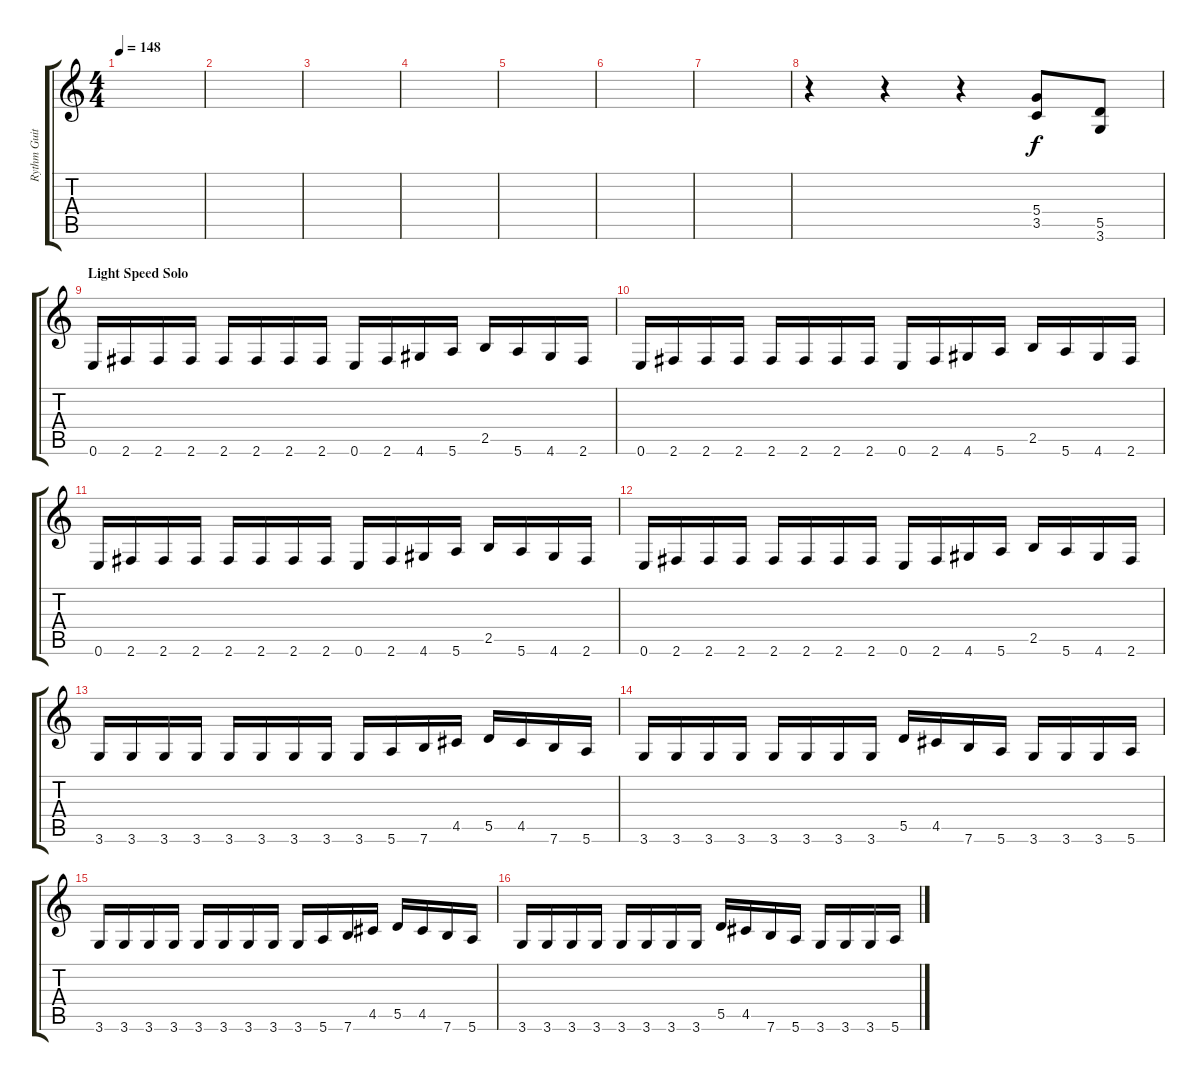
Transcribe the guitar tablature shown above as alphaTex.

\track ("Rythm Guitar" "Rythm Guit") {instrument distortionguitar}
\staff {score tabs}
\tuning (E4 B3 G3 D3 A2 E2) {hide}
\ts (4 4)
\tempo 148
\clef g2
\ks c
|
|
|
|
|
|
|
r.4 r.4 r.4 (5.4 3.5).8 (5.5 3.6).8 |
\section ("" "Light Speed Solo")
0.6.16 2.6.16 2.6.16 2.6.16 2.6.16 2.6.16 2.6.16 2.6.16 0.6.16 2.6.16 4.6.16 5.6.16 2.5.16 5.6.16 4.6.16 2.6.16 |
0.6.16 2.6.16 2.6.16 2.6.16 2.6.16 2.6.16 2.6.16 2.6.16 0.6.16 2.6.16 4.6.16 5.6.16 2.5.16 5.6.16 4.6.16 2.6.16 |
0.6.16 2.6.16 2.6.16 2.6.16 2.6.16 2.6.16 2.6.16 2.6.16 0.6.16 2.6.16 4.6.16 5.6.16 2.5.16 5.6.16 4.6.16 2.6.16 |
0.6.16 2.6.16 2.6.16 2.6.16 2.6.16 2.6.16 2.6.16 2.6.16 0.6.16 2.6.16 4.6.16 5.6.16 2.5.16 5.6.16 4.6.16 2.6.16 |
3.6.16 3.6.16 3.6.16 3.6.16 3.6.16 3.6.16 3.6.16 3.6.16 3.6.16 5.6.16 7.6.16 4.5.16 5.5.16 4.5.16 7.6.16 5.6.16 |
3.6.16 3.6.16 3.6.16 3.6.16 3.6.16 3.6.16 3.6.16 3.6.16 5.5.16 4.5.16 7.6.16 5.6.16 3.6.16 3.6.16 3.6.16 5.6.16 |
3.6.16 3.6.16 3.6.16 3.6.16 3.6.16 3.6.16 3.6.16 3.6.16 3.6.16 5.6.16 7.6.16 4.5.16 5.5.16 4.5.16 7.6.16 5.6.16 |
3.6.16 3.6.16 3.6.16 3.6.16 3.6.16 3.6.16 3.6.16 3.6.16 5.5.16 4.5.16 7.6.16 5.6.16 3.6.16 3.6.16 3.6.16 5.6.16
